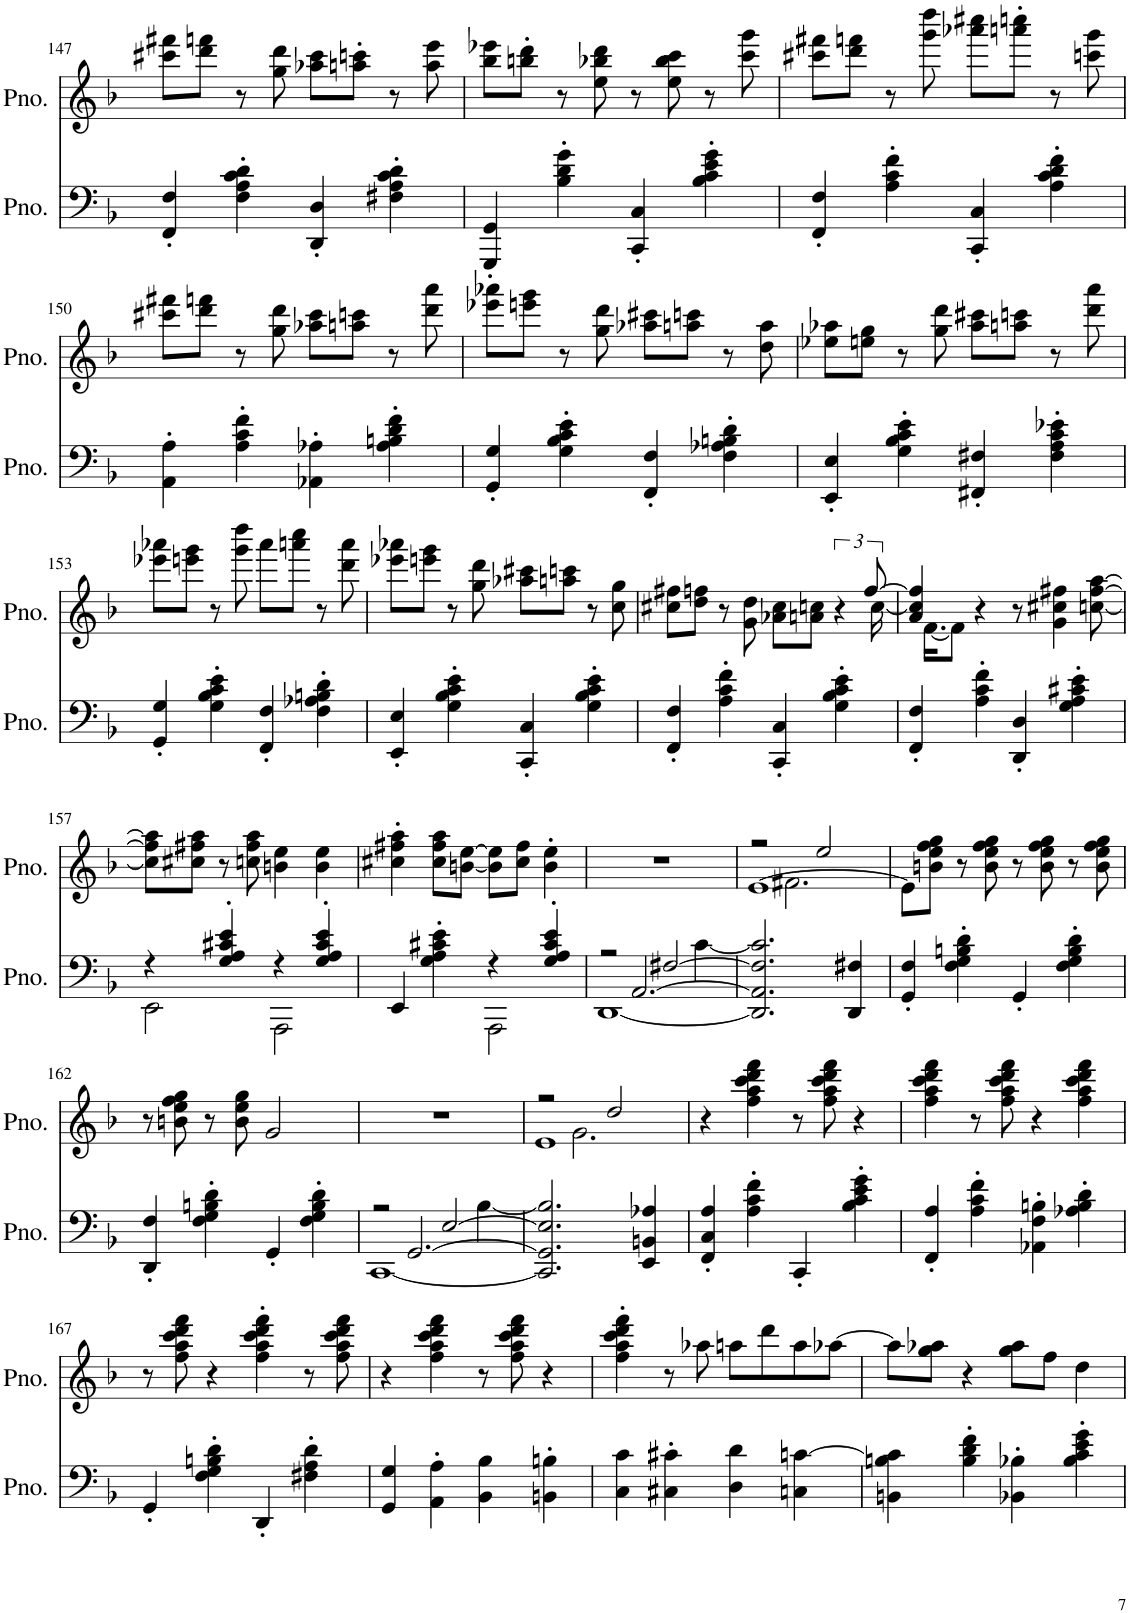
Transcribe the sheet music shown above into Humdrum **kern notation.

**kern	**kern
*part2	*part1
*staff2	*staff1
*I"Piano	*I"Piano
*I'Pno.	*I'Pno.
!!LO:PB:g=z
*clefF4	*clefG2
*k[b-]	*k[b-]
*M4/4	*M4/4
=147	=147
4FF/' 4F/'	8ccc#X\ 8fff#X\L
.	8ddd\ 8fffn\J
4F\' 4A\' 4c\' 4d\'	8r
.	8gg\ 8ddd\
4DD/' 4D/'	8aa-X\ 8ccc#\L
.	8aan\' 8cccn\'J
4F#X\' 4A\' 4c\' 4d\'	8r
.	8aa\ 8eee\
=148	=148
4GGG/' 4GG/'	8bb-\ 8eee-X\L
.	8bbn\' 8ddd\'J
4B-\' 4d\' 4g\'	8r
.	8ee\ 8bb-X\ 8ddd\
4CC/' 4C/'	8r
.	8ee\ 8bb-\ 8ccc\
4B-\' 4c\' 4e\' 4g\'	8r
.	8ccc\ 8ggg\
=149	=149
4FF/' 4F/'	8ccc#X\ 8fff#X\L
.	8ddd\ 8fffn\J
4A\' 4c\' 4f\'	8r
.	8ggg\ 8dddd\
4CC/' 4C/'	8aaa-X\ 8cccc#X\L
.	8aaan\' 8ccccn\'J
4A\' 4c\' 4d\' 4f\'	8r
.	8cccn\ 8ggg\
!!LO:LB:g=z
=150	=150
4AA\' 4A\'	8ccc#X\ 8fff#X\L
.	8ddd\ 8fffn\J
4A\' 4c\' 4f\'	8r
.	8gg\ 8ddd\
4AA-X\' 4A-X\'	8aa-X\ 8ccc#\L
.	8aan\ 8cccn\J
4A-\' 4Bn\' 4d\' 4f\'	8r
.	8ddd\ 8aaa\
=151	=151
4GG/' 4G/'	8eee-X\ 8aaa-X\L
.	8eeen\ 8ggg\J
4G\' 4B-\' 4c\' 4e\'	8r
.	8gg\ 8ddd\
4FF/' 4F/'	8aa-X\ 8ccc#X\L
.	8aan\ 8cccn\J
4F\' 4A-X\' 4Bn\' 4d\'	8r
.	8dd\ 8aa\
=152	=152
4EE/' 4E/'	8ee-X\ 8aa-X\L
.	8een\ 8gg\J
4G\' 4B-\' 4c\' 4e\'	8r
.	8gg\ 8ddd\
4FF#X/' 4F#X/'	8aa-\ 8ccc#X\L
.	8aan\ 8cccn\J
4F#\' 4A\' 4c\' 4e-X\'	8r
.	8ddd\ 8aaa\
!!LO:LB:g=z
=153	=153
4GG/' 4G/'	8eee-X\ 8aaa-X\L
.	8eeen\ 8ggg\J
4G\' 4B-\' 4c\' 4e\'	8r
.	8ggg\ 8dddd\
4FF/' 4F/'	8aaa-\L
.	8aaan\ 8cccc\J
4F\' 4A-X\' 4Bn\' 4d\'	8r
.	8ddd\ 8aaa\
=154	=154
4EE/' 4E/'	8eee-X\ 8aaa-X\L
.	8eeen\ 8ggg\J
4G\' 4B-\' 4c\' 4e\'	8r
.	8gg\ 8ddd\
4CC/' 4C/'	8aa-X\ 8ccc#X\L
.	8aan\ 8cccn\J
4G\' 4B-\' 4c\' 4e\'	8r
.	8cc\ 8gg\
=155	=155
*	*^
4FF/' 4F/'	8cc#X\ 8ff#X\L	2...ryy
.	8dd\ 8ffn\J	.
4A\' 4c\' 4f\'	8r	.
.	8g\ 8dd\	.
4CC/' 4C/'	8a-X\ 8cc#\L	.
.	8an\ 8ccn\J	.
4G\' 4B-\' 4c\' 4e\'	6r	.
.	[12ff/	.
.	.	[16cc\
=156	=156	=156
4FF/' 4F/'	4a/ 4cc/] 4ff/]	32ryy
.	.	[16.f\KL
.	.	8f\J]
4A\' 4c\' 4f\'	4r	2.ryy
4DD/' 4D/'	8r	.
.	4g\ 4cc#X\ 4ff#X\	.
4G\' 4A\' 4c#X\' 4e\'	.	.
.	[8ccn\ [8ff#\ [8aa\	.
*	*v	*v
!!LO:LB:g=z
=157	=157
*^	*
4r	2EE\	8cc\] 8ff#\] 8aa\]L
.	.	8cc#X\ 8ff#X\ 8aa\J
4G/' 4A/' 4c#X/' 4e/'	.	8r
.	.	8ccn\ 8ff#\ 8aa\
4r	2AAA\	4bn\ 4ee\
4G/' 4A/' 4c#/' 4e/'	.	4b\ 4ee\
=158	=158	=158
4EE/	2ryy	4cc#X\' 4ff#X\' 4aa\'
4G\' 4A\' 4c#X\' 4e\'	.	8cc#\ 8ff#\ 8aa\L
.	.	[8bn\ [8ee\J
4r	2AAA\	8b\] 8ee\]L
.	.	8cc#\ 8ff#\J
4G/' 4A/' 4c#/' 4e/'	.	4b\' 4ee\'
=159	=159	=159
*^	*^	*
2r	2.ryy	4ryy	[1DD	1r
.	.	[2.AA/	.	.
[2F#X/	.	.	.	.
.	[4c\	.	.	.
*v	*v	*v	*v	*
=160	=160
*	*^
*	*	*^
2.DD/] 2.AA/] 2.F#/] 2.c/]	2r	4ryy	[1e
.	.	2.f#X\	.
.	2ee/	.	.
4DD/ 4F#X/	.	.	.
*	*v	*v	*v
=161	=161
4GG/' 4F/'	8e\L]
.	8bn\ 8ee\ 8ff\ 8gg\J
4F\' 4G\' 4Bn\' 4d\'	8r
.	8b\ 8ee\ 8ff\ 8gg\
4GG'/	8r
.	8b\ 8ee\ 8ff\ 8gg\
4F\' 4G\' 4B\' 4d\'	8r
.	8b\ 8ee\ 8ff\ 8gg\
!!LO:LB:g=z
=162	=162
4DD/' 4F/'	8r
.	8bn\ 8ee\ 8ff\ 8gg\
4F\' 4G\' 4Bn\' 4d\'	8r
.	8b\ 8ee\ 8gg\
4GG'/	2g/
4F\' 4G\' 4B\' 4d\'	.
=163	=163
*^	*
*	*^	*
*	*	*^	*
2r	2.ryy	4ryy	[1CC	1r
.	.	[2.GG/	.	.
[2E/	.	.	.	.
.	[4B-\	.	.	.
*v	*v	*v	*v	*
=164	=164
*	*^
*	*	*^
2.CC/] 2.GG/] 2.E/] 2.B-/]	2r	4ryy	1e
.	.	2.g\	.
.	2dd/	.	.
4EE/ 4BBn/ 4A-X/	.	.	.
*	*v	*v	*v
=165	=165
4FF/' 4C/' 4A/'	4r
4A\' 4c\' 4f\'	4ff\ 4aa\ 4ccc\ 4ddd\ 4fff\
4CC'/	8r
.	8ff\ 8aa\ 8ccc\ 8ddd\ 8fff\
4B-\' 4c\' 4e\' 4g\'	4r
=166	=166
4FF/' 4A/'	4ff\ 4aa\ 4ccc\ 4ddd\ 4fff\
4A\' 4c\' 4f\'	8r
.	8ff\ 8aa\ 8ccc\ 8ddd\ 8fff\
4AA-X\' 4F\' 4Bn\'	4r
4A-X\' 4B\' 4d\'	4ff\ 4aa\ 4ccc\ 4ddd\ 4fff\
!!LO:LB:g=z
=167	=167
4GG'/	8r
.	8ff\ 8aa\ 8ccc\ 8ddd\ 8fff\
4F\' 4G\' 4Bn\' 4d\'	4r
4DD'/	4ff\' 4aa\' 4ccc\' 4ddd\' 4fff\'
4F#X\' 4A\' 4d\'	8r
.	8ff\ 8aa\ 8ccc\ 8ddd\ 8fff\
=168	=168
4GG/ 4G/	4r
4AA\' 4A\'	4ff\ 4aa\ 4ccc\ 4ddd\ 4fff\
4BB-\ 4B-\	8r
.	8ff\ 8aa\ 8ccc\ 8ddd\ 8fff\
4BBn\' 4Bn\'	4r
=169	=169
4C\ 4c\	4ff\' 4aa\' 4ccc\' 4ddd\' 4fff\'
4C#X\' 4c#X\'	8r
.	8aa-X\
4D\ 4d\	8aan\L
.	8ddd\
4Cn\ [4cn\	8aa\
.	[8aa-X\J
=170	=170
4BBn\ 4Bn\ 4c\]	8aa-\L]
.	8gg\ 8aa-X\J
4B\' 4d\' 4f\'	4r
4BB-X\' 4B-X\'	8gg\ 8aa-\L
.	8ff\J
4B-\' 4c\' 4e\' 4g\'	4dd\
=	=
*-	*-
